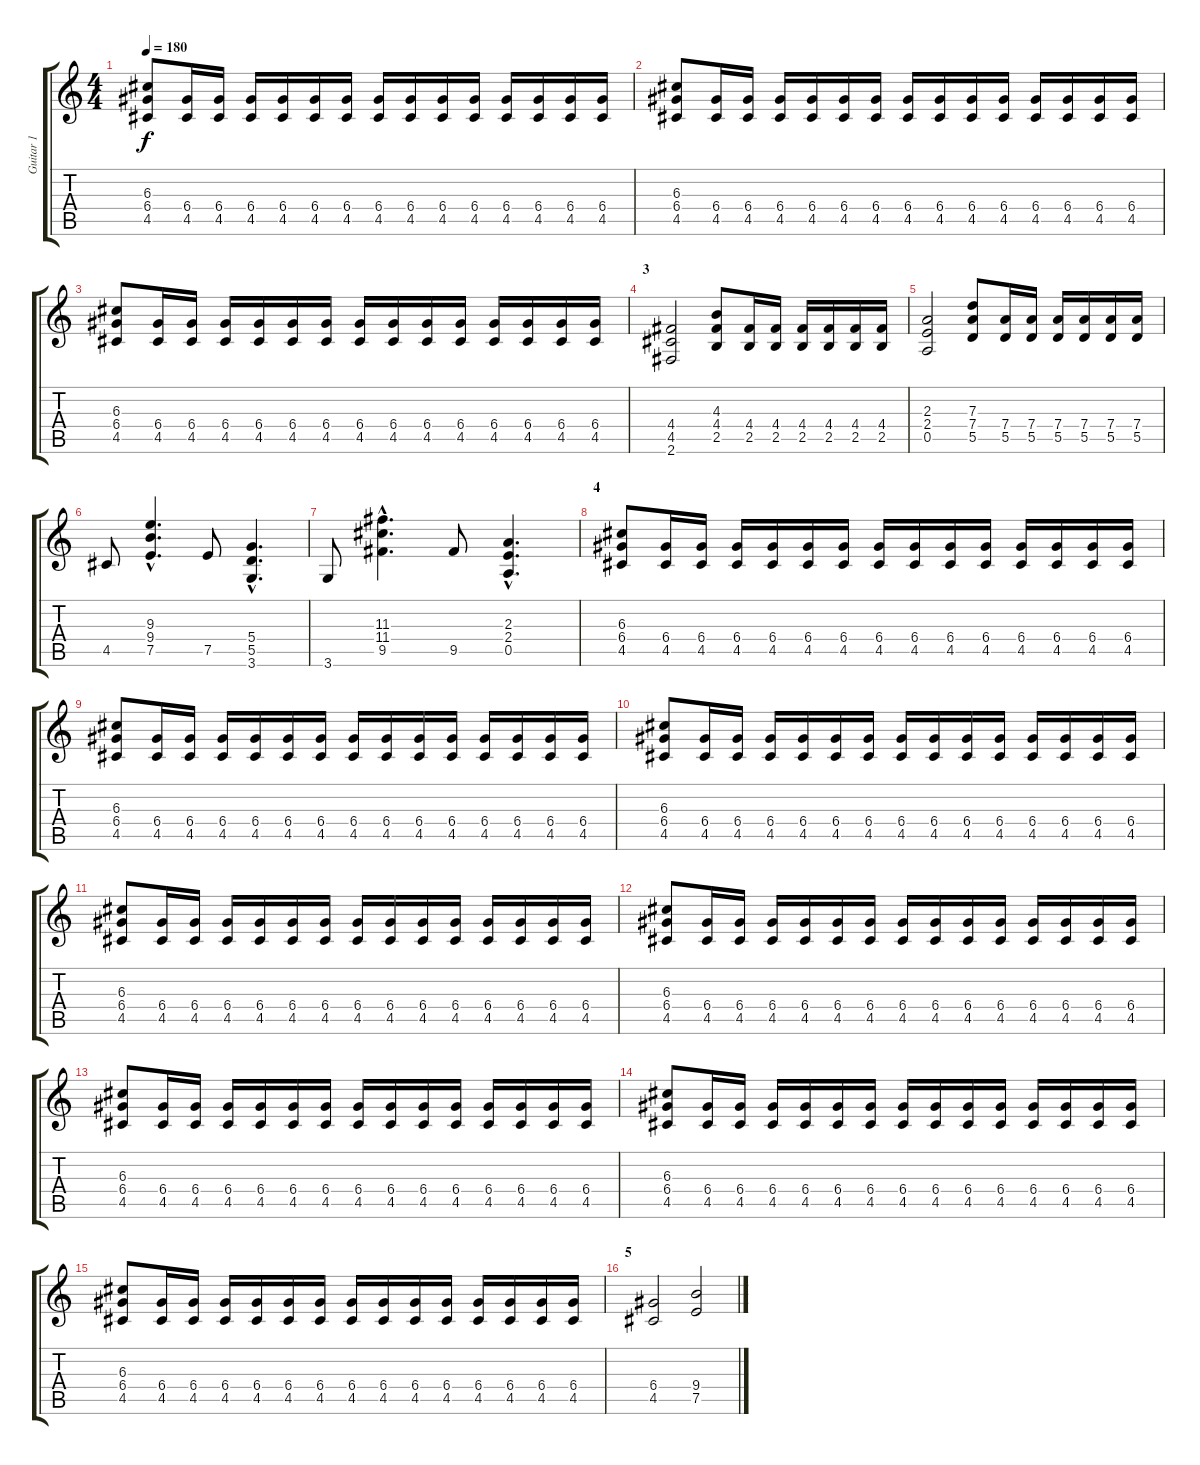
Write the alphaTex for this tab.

\track ("Guitar 1" "Guitar 1") {instrument distortionguitar}
\staff {score tabs}
\tuning (E4 B3 G3 D3 A2 E2) {hide}
\ts (4 4)
\tempo 180
\clef g2
\ks c
(6.3 6.4 4.5).8{dy f} (6.4 4.5).16 (6.4 4.5).16 (6.4 4.5).16 (6.4 4.5).16 (6.4 4.5).16 (6.4 4.5).16 (6.4 4.5).16 (6.4 4.5).16 (6.4 4.5).16 (6.4 4.5).16 (6.4 4.5).16 (6.4 4.5).16 (6.4 4.5).16 (6.4 4.5).16 |
(6.3 6.4 4.5).8 (6.4 4.5).16 (6.4 4.5).16 (6.4 4.5).16 (6.4 4.5).16 (6.4 4.5).16 (6.4 4.5).16 (6.4 4.5).16 (6.4 4.5).16 (6.4 4.5).16 (6.4 4.5).16 (6.4 4.5).16 (6.4 4.5).16 (6.4 4.5).16 (6.4 4.5).16 |
(6.3 6.4 4.5).8 (6.4 4.5).16 (6.4 4.5).16 (6.4 4.5).16 (6.4 4.5).16 (6.4 4.5).16 (6.4 4.5).16 (6.4 4.5).16 (6.4 4.5).16 (6.4 4.5).16 (6.4 4.5).16 (6.4 4.5).16 (6.4 4.5).16 (6.4 4.5).16 (6.4 4.5).16 |
\section ("" "3")
(4.4 4.5 2.6).2 (4.3 4.4 2.5).8 (4.4 2.5).16 (4.4 2.5).16 (4.4 2.5).16 (4.4 2.5).16 (4.4 2.5).16 (4.4 2.5).16 |
(2.3 2.4 0.5).2 (7.3 7.4 5.5).8 (7.4 5.5).16 (7.4 5.5).16 (7.4 5.5).16 (7.4 5.5).16 (7.4 5.5).16 (7.4 5.5).16 |
4.5.8 (9.3{hac} 9.4{hac} 7.5{hac}).4{d} 7.5.8 (5.4{hac} 5.5{hac} 3.6{hac}).4{d} |
3.6.8 (11.3{hac} 11.4{hac} 9.5{hac}).4{d} 9.5.8 (2.3{hac} 2.4{hac} 0.5{hac}).4{d} |
\section ("" "4")
(6.3 6.4 4.5).8 (6.4 4.5).16 (6.4 4.5).16 (6.4 4.5).16 (6.4 4.5).16 (6.4 4.5).16 (6.4 4.5).16 (6.4 4.5).16 (6.4 4.5).16 (6.4 4.5).16 (6.4 4.5).16 (6.4 4.5).16 (6.4 4.5).16 (6.4 4.5).16 (6.4 4.5).16 |
(6.3 6.4 4.5).8 (6.4 4.5).16 (6.4 4.5).16 (6.4 4.5).16 (6.4 4.5).16 (6.4 4.5).16 (6.4 4.5).16 (6.4 4.5).16 (6.4 4.5).16 (6.4 4.5).16 (6.4 4.5).16 (6.4 4.5).16 (6.4 4.5).16 (6.4 4.5).16 (6.4 4.5).16 |
(6.3 6.4 4.5).8 (6.4 4.5).16 (6.4 4.5).16 (6.4 4.5).16 (6.4 4.5).16 (6.4 4.5).16 (6.4 4.5).16 (6.4 4.5).16 (6.4 4.5).16 (6.4 4.5).16 (6.4 4.5).16 (6.4 4.5).16 (6.4 4.5).16 (6.4 4.5).16 (6.4 4.5).16 |
(6.3 6.4 4.5).8 (6.4 4.5).16 (6.4 4.5).16 (6.4 4.5).16 (6.4 4.5).16 (6.4 4.5).16 (6.4 4.5).16 (6.4 4.5).16 (6.4 4.5).16 (6.4 4.5).16 (6.4 4.5).16 (6.4 4.5).16 (6.4 4.5).16 (6.4 4.5).16 (6.4 4.5).16 |
(6.3 6.4 4.5).8 (6.4 4.5).16 (6.4 4.5).16 (6.4 4.5).16 (6.4 4.5).16 (6.4 4.5).16 (6.4 4.5).16 (6.4 4.5).16 (6.4 4.5).16 (6.4 4.5).16 (6.4 4.5).16 (6.4 4.5).16 (6.4 4.5).16 (6.4 4.5).16 (6.4 4.5).16 |
(6.3 6.4 4.5).8 (6.4 4.5).16 (6.4 4.5).16 (6.4 4.5).16 (6.4 4.5).16 (6.4 4.5).16 (6.4 4.5).16 (6.4 4.5).16 (6.4 4.5).16 (6.4 4.5).16 (6.4 4.5).16 (6.4 4.5).16 (6.4 4.5).16 (6.4 4.5).16 (6.4 4.5).16 |
(6.3 6.4 4.5).8 (6.4 4.5).16 (6.4 4.5).16 (6.4 4.5).16 (6.4 4.5).16 (6.4 4.5).16 (6.4 4.5).16 (6.4 4.5).16 (6.4 4.5).16 (6.4 4.5).16 (6.4 4.5).16 (6.4 4.5).16 (6.4 4.5).16 (6.4 4.5).16 (6.4 4.5).16 |
(6.3 6.4 4.5).8 (6.4 4.5).16 (6.4 4.5).16 (6.4 4.5).16 (6.4 4.5).16 (6.4 4.5).16 (6.4 4.5).16 (6.4 4.5).16 (6.4 4.5).16 (6.4 4.5).16 (6.4 4.5).16 (6.4 4.5).16 (6.4 4.5).16 (6.4 4.5).16 (6.4 4.5).16 |
\section ("" "5")
(6.4 4.5).2 (9.4 7.5).2
